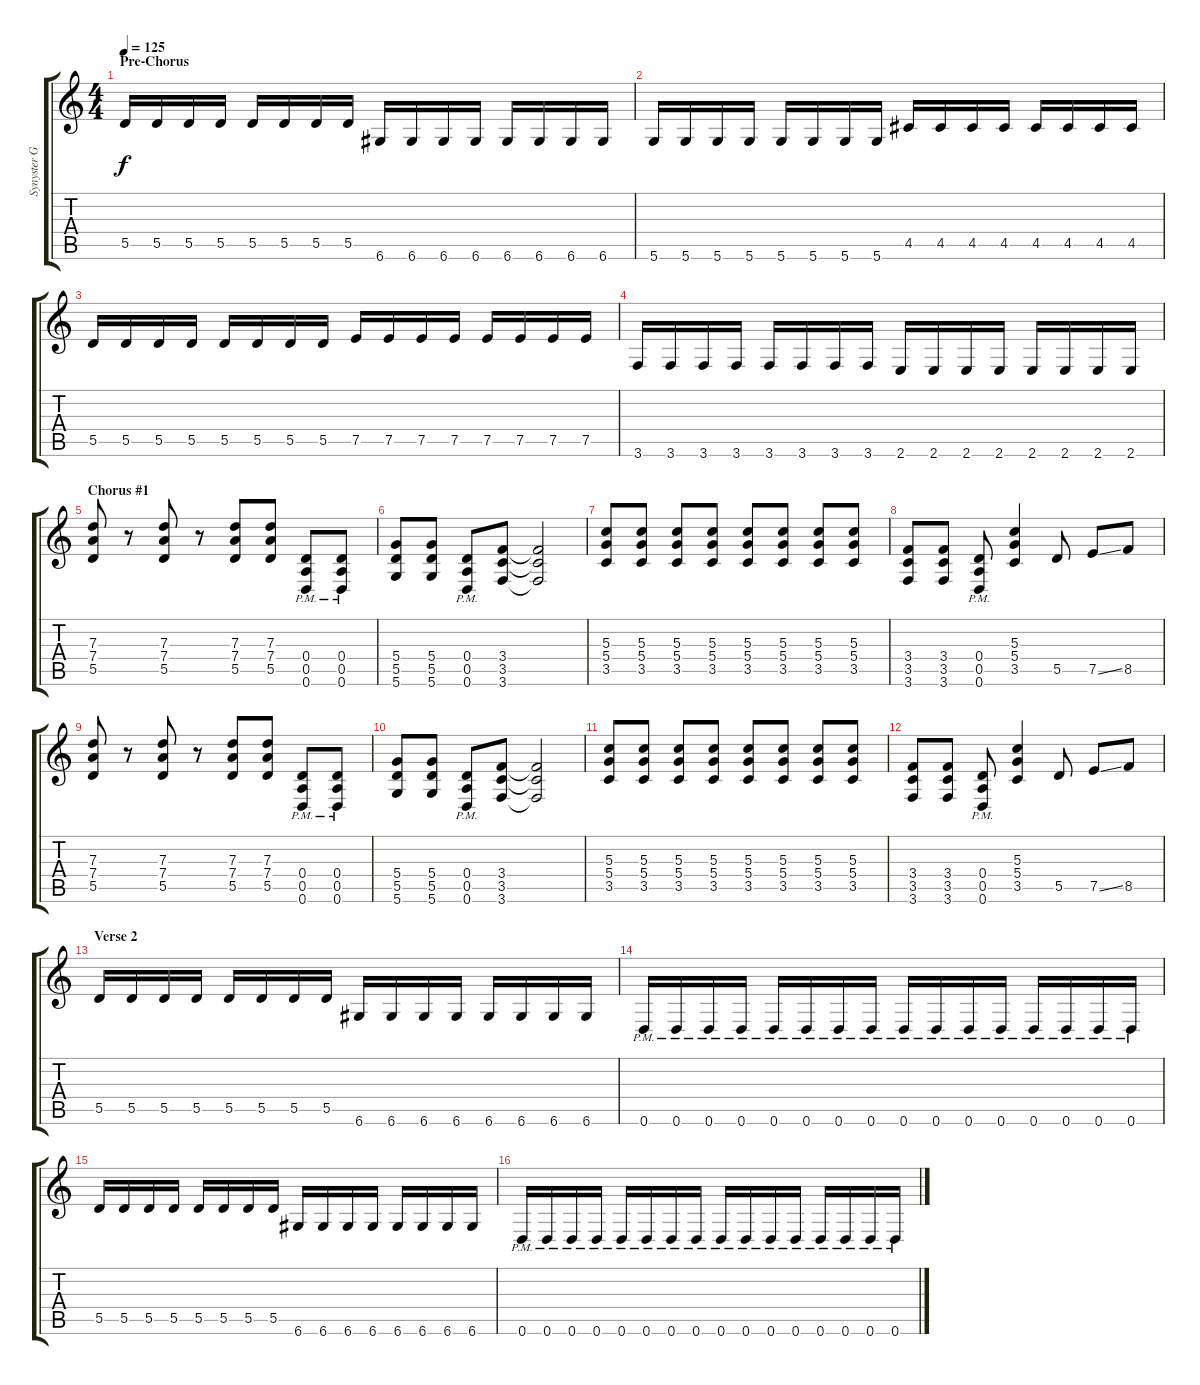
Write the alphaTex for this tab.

\track ("Synyster Gates" "Synyster G") {instrument overdrivenguitar}
\staff {score tabs}
\tuning (E4 B3 G3 D3 A2 D2) {hide}
\ts (4 4)
\section ("" "Pre-Chorus")
\tempo 125
\clef g2
\ks c
5.5.16{dy f} 5.5.16 5.5.16 5.5.16 5.5.16 5.5.16 5.5.16 5.5.16 6.6.16 6.6.16 6.6.16 6.6.16 6.6.16 6.6.16 6.6.16 6.6.16 |
5.6.16 5.6.16 5.6.16 5.6.16 5.6.16 5.6.16 5.6.16 5.6.16 4.5.16 4.5.16 4.5.16 4.5.16 4.5.16 4.5.16 4.5.16 4.5.16 |
5.5.16 5.5.16 5.5.16 5.5.16 5.5.16 5.5.16 5.5.16 5.5.16 7.5.16 7.5.16 7.5.16 7.5.16 7.5.16 7.5.16 7.5.16 7.5.16 |
3.6.16 3.6.16 3.6.16 3.6.16 3.6.16 3.6.16 3.6.16 3.6.16 2.6.16 2.6.16 2.6.16 2.6.16 2.6.16 2.6.16 2.6.16 2.6.16 |
\section ("" "Chorus #1")
(7.3 7.4 5.5).8{volume 12} r.8 (7.3 7.4 5.5).8 r.8 (7.3 7.4 5.5).8 (7.3 7.4 5.5).8 (0.4{pm} 0.5{pm} 0.6{pm}).8 (0.4{pm} 0.5{pm} 0.6{pm}).8 |
(5.4 5.5 5.6).8 (5.4 5.5 5.6).8 (0.4{pm} 0.5{pm} 0.6{pm}).8 (3.4 3.5 3.6).8 (3.4{t} 3.5{t} 3.6{t}).2 |
(5.3 5.4 3.5).8 (5.3 5.4 3.5).8 (5.3 5.4 3.5).8 (5.3 5.4 3.5).8 (5.3 5.4 3.5).8 (5.3 5.4 3.5).8 (5.3 5.4 3.5).8 (5.3 5.4 3.5).8 |
(3.4 3.5 3.6).8 (3.4 3.5 3.6).8 (0.4{pm} 0.5{pm} 0.6{pm}).8 (5.3 5.4 3.5).4 5.5.8 7.5{ss}.8 8.5.8 |
(7.3 7.4 5.5).8 r.8 (7.3 7.4 5.5).8 r.8 (7.3 7.4 5.5).8 (7.3 7.4 5.5).8 (0.4{pm} 0.5{pm} 0.6{pm}).8 (0.4{pm} 0.5{pm} 0.6{pm}).8 |
(5.4 5.5 5.6).8 (5.4 5.5 5.6).8 (0.4{pm} 0.5{pm} 0.6{pm}).8 (3.4 3.5 3.6).8 (3.4{t} 3.5{t} 3.6{t}).2 |
(5.3 5.4 3.5).8 (5.3 5.4 3.5).8 (5.3 5.4 3.5).8 (5.3 5.4 3.5).8 (5.3 5.4 3.5).8 (5.3 5.4 3.5).8 (5.3 5.4 3.5).8 (5.3 5.4 3.5).8 |
(3.4 3.5 3.6).8 (3.4 3.5 3.6).8 (0.4{pm} 0.5{pm} 0.6{pm}).8 (5.3 5.4 3.5).4 5.5.8 7.5{ss}.8 8.5.8 |
\section ("" "Verse 2")
5.5.16{volume 14} 5.5.16 5.5.16 5.5.16 5.5.16 5.5.16 5.5.16 5.5.16 6.6.16 6.6.16 6.6.16 6.6.16 6.6.16 6.6.16 6.6.16 6.6.16 |
0.6{pm}.16 0.6{pm}.16 0.6{pm}.16 0.6{pm}.16 0.6{pm}.16 0.6{pm}.16 0.6{pm}.16 0.6{pm}.16 0.6{pm}.16 0.6{pm}.16 0.6{pm}.16 0.6{pm}.16 0.6{pm}.16 0.6{pm}.16 0.6{pm}.16 0.6{pm}.16 |
5.5.16 5.5.16 5.5.16 5.5.16 5.5.16 5.5.16 5.5.16 5.5.16 6.6.16 6.6.16 6.6.16 6.6.16 6.6.16 6.6.16 6.6.16 6.6.16 |
0.6{pm}.16 0.6{pm}.16 0.6{pm}.16 0.6{pm}.16 0.6{pm}.16 0.6{pm}.16 0.6{pm}.16 0.6{pm}.16 0.6{pm}.16 0.6{pm}.16 0.6{pm}.16 0.6{pm}.16 0.6{pm}.16 0.6{pm}.16 0.6{pm}.16 0.6{pm}.16
